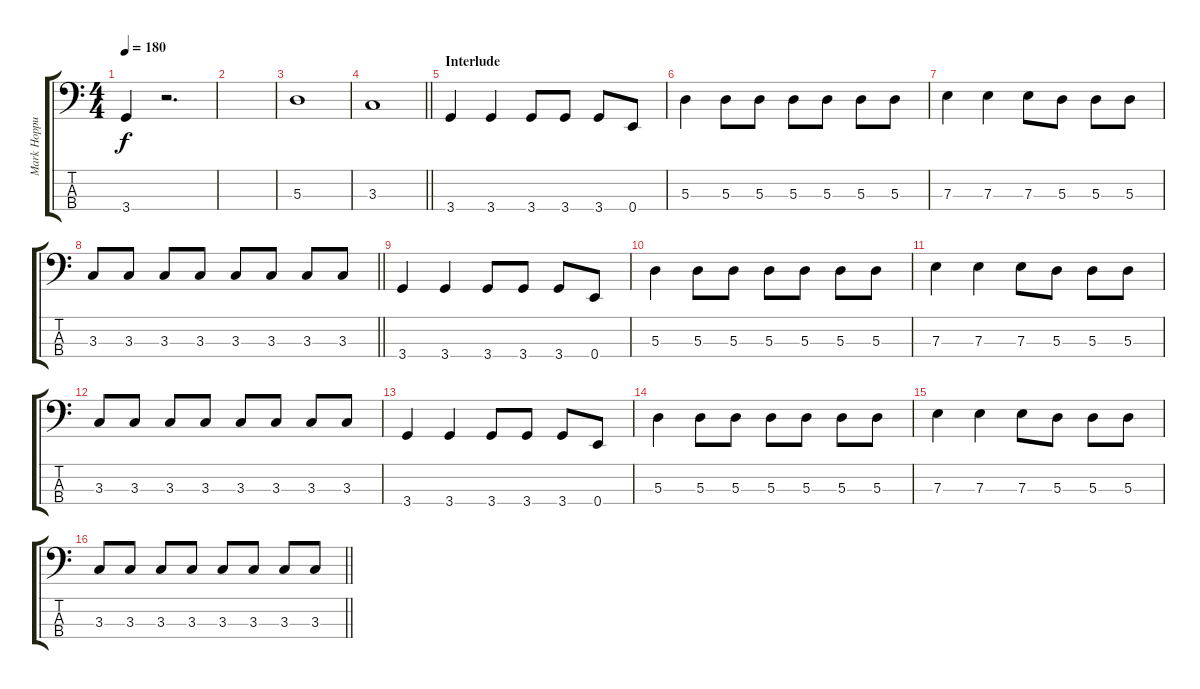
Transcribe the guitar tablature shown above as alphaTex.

\track ("Mark Hoppus" "Mark Hoppu") {instrument electricbasspick}
\staff {score tabs}
\tuning (G2 D2 A1 E1) {hide}
\ts (4 4)
\tempo 180
\clef f4
\ks c
3.4.4{dy f} r.2{d} |
|
5.3.1 |
\barLineRight lightlight
3.3.1 |
\section ("" "Interlude")
3.4.4 3.4.4 3.4.8 3.4.8 3.4.8 0.4.8 |
5.3.4 5.3.8 5.3.8 5.3.8 5.3.8 5.3.8 5.3.8 |
7.3.4 7.3.4 7.3.8 5.3.8 5.3.8 5.3.8 |
\barLineRight lightlight
3.3.8 3.3.8 3.3.8 3.3.8 3.3.8 3.3.8 3.3.8 3.3.8 |
3.4.4 3.4.4 3.4.8 3.4.8 3.4.8 0.4.8 |
5.3.4 5.3.8 5.3.8 5.3.8 5.3.8 5.3.8 5.3.8 |
7.3.4 7.3.4 7.3.8 5.3.8 5.3.8 5.3.8 |
3.3.8 3.3.8 3.3.8 3.3.8 3.3.8 3.3.8 3.3.8 3.3.8 |
3.4.4 3.4.4 3.4.8 3.4.8 3.4.8 0.4.8 |
5.3.4 5.3.8 5.3.8 5.3.8 5.3.8 5.3.8 5.3.8 |
7.3.4 7.3.4 7.3.8 5.3.8 5.3.8 5.3.8 |
\barLineRight lightlight
3.3.8 3.3.8 3.3.8 3.3.8 3.3.8 3.3.8 3.3.8 3.3.8
